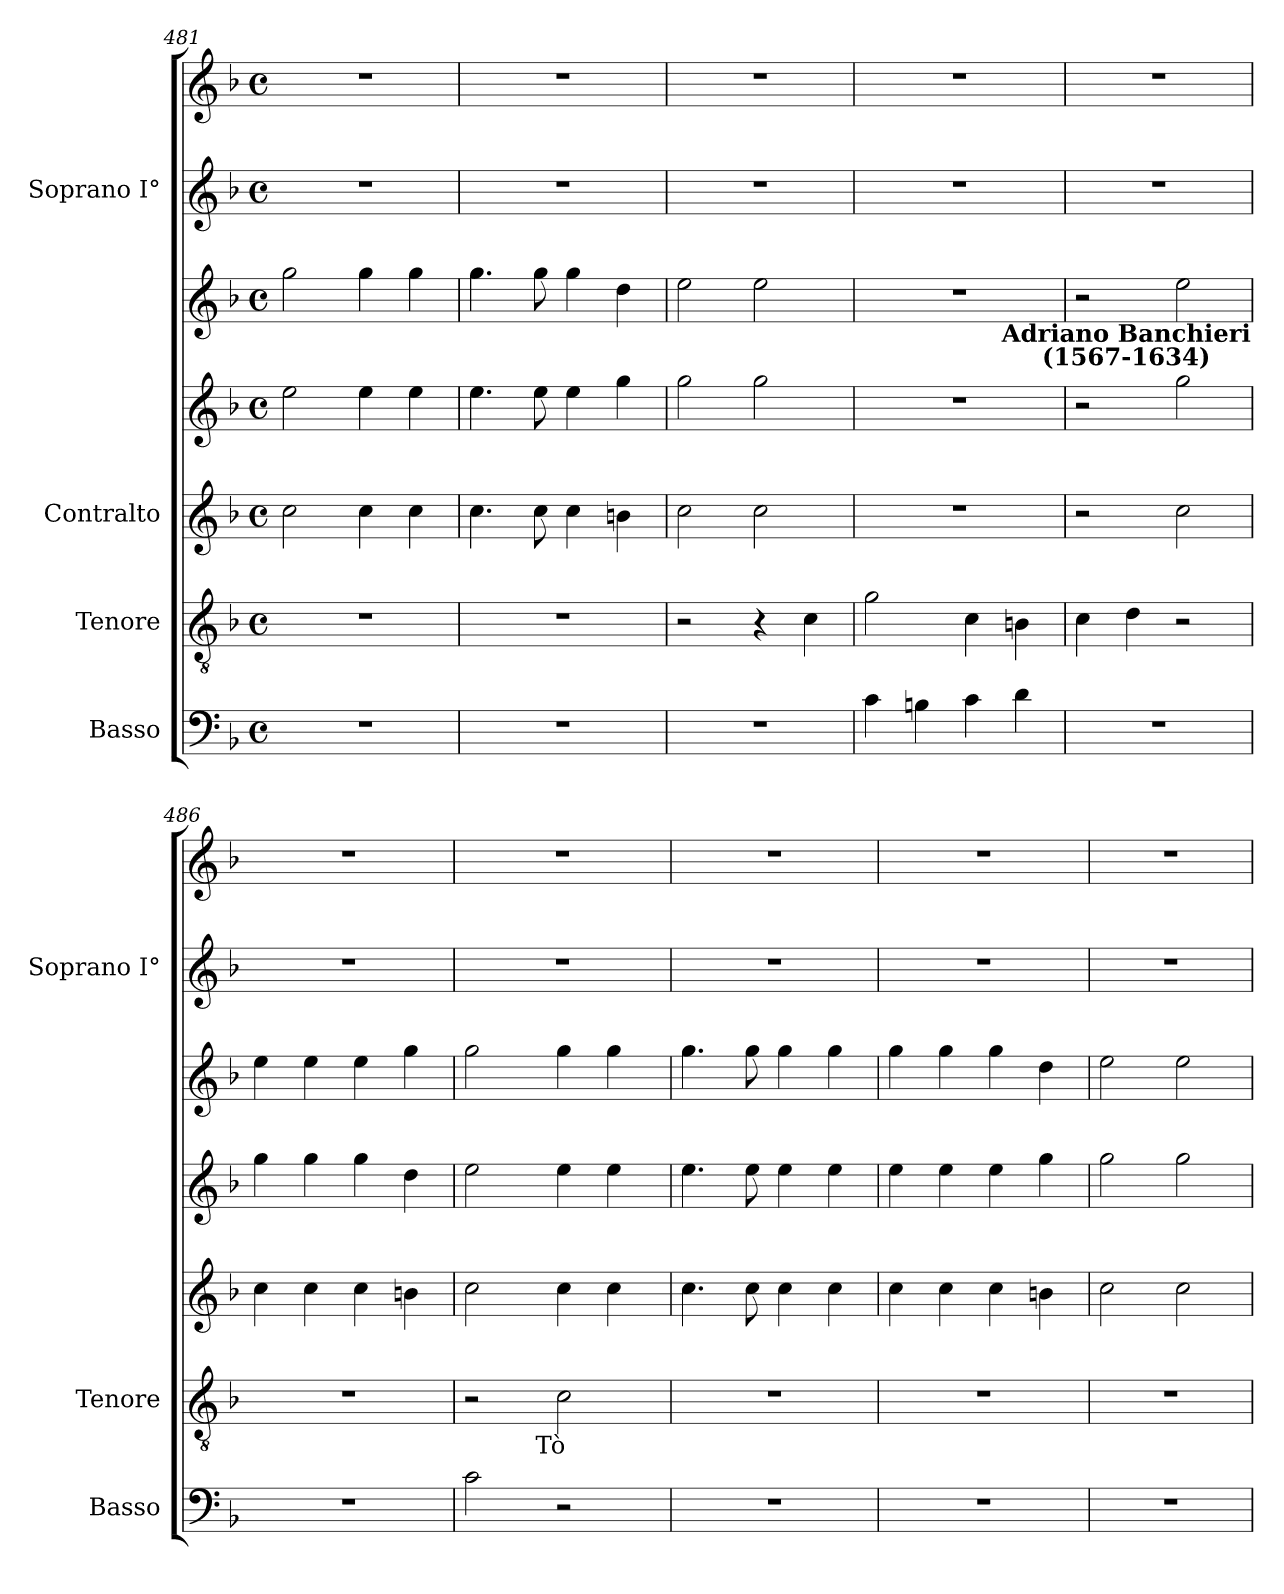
**kern	**kern	**kern	**kern	**kern	**kern	**kern
*part6	*part5	*part4	*part3	*part2	*part1	*part1
*staff7	*staff6	*staff5	*staff4	*staff3	*staff2	*staff1
*I"Basso	*I"Tenore	*I"Contralto	*	*	*I"Soprano I°	*
*I'Basso	*I'Tenore	*	*	*	*I'Soprano I°	*
*clefF4	*clefGv2	*clefG2	*clefG2	*clefG2	*clefG2	*clefG2
*k[b-]	*k[b-]	*k[b-]	*k[b-]	*k[b-]	*k[b-]	*k[b-]
*F:	*F:	*F:	*F:	*F:	*F:	*F:
*M4/4	*M4/4	*M4/4	*M4/4	*M4/4	*M4/4	*M4/4
*met(c)	*met(c)	*met(c)	*met(c)	*met(c)	*met(c)	*met(c)
=481	=481	=481	=481	=481	=481	=481
1r	1r	2cc\	2ee\	2gg\	1r	1r
.	.	4cc\	4ee\	4gg\	.	.
.	.	4cc\	4ee\	4gg\	.	.
=482	=482	=482	=482	=482	=482	=482
1r	1r	4.cc\	4.ee\	4.gg\	1r	1r
.	.	8cc\	8ee\	8gg\	.	.
.	.	4cc\	4ee\	4gg\	.	.
.	.	4bn\	4gg\	4dd\	.	.
=483	=483	=483	=483	=483	=483	=483
1r	2r	2cc\	2gg\	2ee\	1r	1r
.	4r	2cc\	2gg\	2ee\	.	.
.	4c\	.	.	.	.	.
=484	=484	=484	=484	=484	=484	=484
4c\	2g\	1r	1r	1r	1r	1r
4Bn\	.	.	.	.	.	.
4c\	4c\	.	.	.	.	.
4d\	4Bn\	.	.	.	.	.
=485	=485	=485	=485	=485	=485	=485
*	*	*	*	*^	*	*
1r	4c\	2r	2r	2r	4ryy	1r	1r
!	!	!	!	!	!LO:TX:b:B:cj:t=Adriano Banchieri\n(1567-1634)	!	!
.	4d\	.	.	.	2.ryy	.	.
.	2r	2cc\	2gg\	2ee\	.	.	.
*	*	*	*	*v	*v	*	*
!!LO:PB:g=z
=486	=486	=486	=486	=486	=486	=486
1r	1r	4cc\	4gg\	4ee\	1r	1r
.	.	4cc\	4gg\	4ee\	.	.
.	.	4cc\	4gg\	4ee\	.	.
.	.	4bn\	4dd\	4gg\	.	.
=487	=487	=487	=487	=487	=487	=487
*	*^	*	*	*	*	*
2c\	2r	4..ryy	2cc\	2ee\	2gg\	1r	1r
!	!	!LO:TX:b:t=Tò	!	!	!	!	!
.	.	2ryy	.	.	.	.	.
2r	2c\	.	4cc\	4ee\	4gg\	.	.
.	.	.	4cc\	4ee\	4gg\	.	.
.	.	16ryy	.	.	.	.	.
*	*v	*v	*	*	*	*	*
=488	=488	=488	=488	=488	=488	=488
1r	1r	4.cc\	4.ee\	4.gg\	1r	1r
.	.	8cc\	8ee\	8gg\	.	.
.	.	4cc\	4ee\	4gg\	.	.
.	.	4cc\	4ee\	4gg\	.	.
=489	=489	=489	=489	=489	=489	=489
1r	1r	4cc\	4ee\	4gg\	1r	1r
.	.	4cc\	4ee\	4gg\	.	.
.	.	4cc\	4ee\	4gg\	.	.
.	.	4bn\	4gg\	4dd\	.	.
=490	=490	=490	=490	=490	=490	=490
1r	1r	2cc\	2gg\	2ee\	1r	1r
.	.	2cc\	2gg\	2ee\	.	.
=	=	=	=	=	=	=
*-	*-	*-	*-	*-	*-	*-
